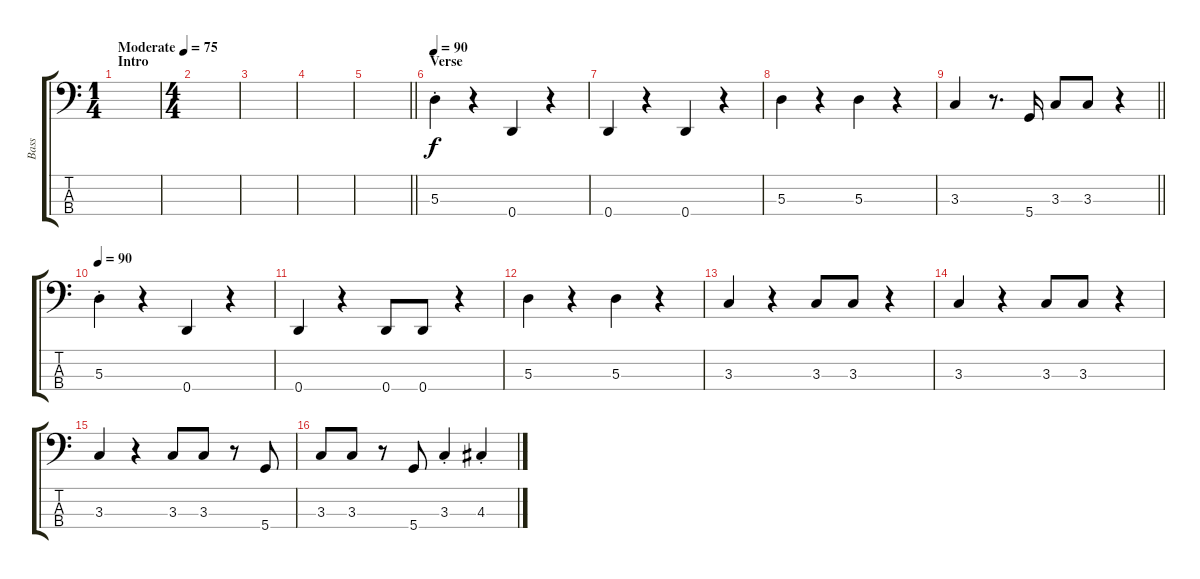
\track ("Bass" "Bass") {instrument synthbass2}
\staff {score tabs}
\tuning (G2 D2 A1 D1) {hide}
\ts (1 4)
\section ("" "Intro")
\tempo (75 "Moderate")
\clef f4
\ks c
|
\ts (4 4)
|
|
|
\barLineRight lightlight
|
\section ("" "Verse")
\tempo 90
5.3{st}.4 r.4 0.4.4 r.4 |
0.4.4 r.4 0.4.4 r.4 |
5.3.4 r.4 5.3.4 r.4 |
\barLineRight lightlight
3.3.4 r.8{d} 5.4.16 3.3.8 3.3.8 r.4 |
\tempo 90
5.3{st}.4 r.4 0.4.4 r.4 |
0.4.4 r.4 0.4.8 0.4.8 r.4 |
5.3.4 r.4 5.3.4 r.4 |
3.3.4 r.4 3.3.8 3.3.8 r.4 |
3.3.4 r.4 3.3.8 3.3.8 r.4 |
3.3.4 r.4 3.3.8 3.3.8 r.8 5.4.8 |
3.3.8 3.3.8 r.8 5.4.8 3.3{st}.4 4.3{st}.4
